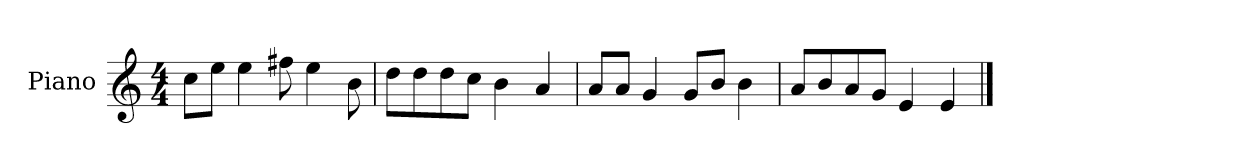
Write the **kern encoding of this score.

**kern
*part1
*staff1
*I"Piano
*I'P-no
*clefG2
*k[]
*M4/4
*MM90
=1
8cc\L
8ee\J
4ee\
8ff#X\
4ee\
8b\
=2
8dd\L
8dd\
8dd\
8cc\J
4b\
4a/
=3
8a/L
8a/J
4g/
8g/L
8b/J
4b\
=4
8a/L
8b/
8a/
8g/J
4e/
4e/
==
*-
